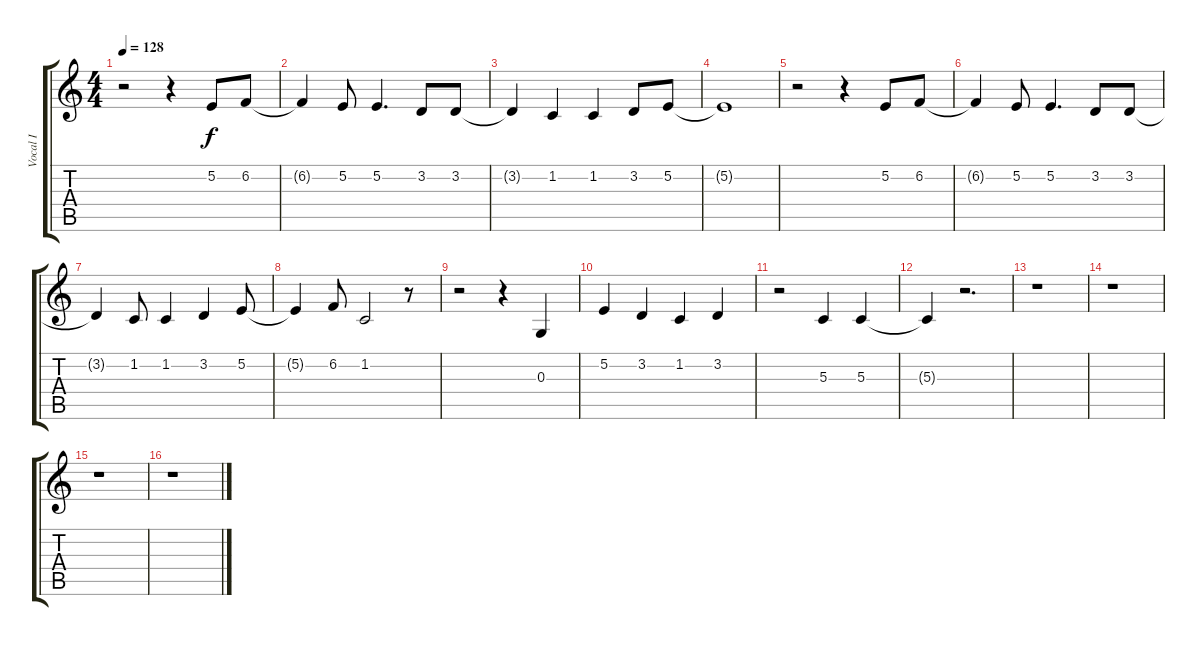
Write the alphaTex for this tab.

\track ("Vocal I" "Vocal I") {instrument voiceoohs}
\staff {score tabs}
\tuning (E4 B3 G3 D3 A2 E2) {hide}
\ts (4 4)
\tempo 128
\clef g2
\ks c
r.2{dy f} r.4 5.2.8 6.2.8 |
6.2{t}.4 5.2.8 5.2.4{d} 3.2.8 3.2.8 |
3.2{t}.4 1.2.4 1.2.4 3.2.8 5.2.8 |
5.2{t}.1 |
r.2 r.4 5.2.8 6.2.8 |
6.2{t}.4 5.2.8 5.2.4{d} 3.2.8 3.2.8 |
3.2{t}.4 1.2.8 1.2.4 3.2.4 5.2.8 |
5.2{t}.4 6.2.8 1.2.2 r.8 |
r.2 r.4 0.3.4 |
5.2.4 3.2.4 1.2.4 3.2.4 |
r.2 5.3.4 5.3.4 |
5.3{t}.4 r.2{d} |
r.1 |
r.1 |
r.1 |
r.1
